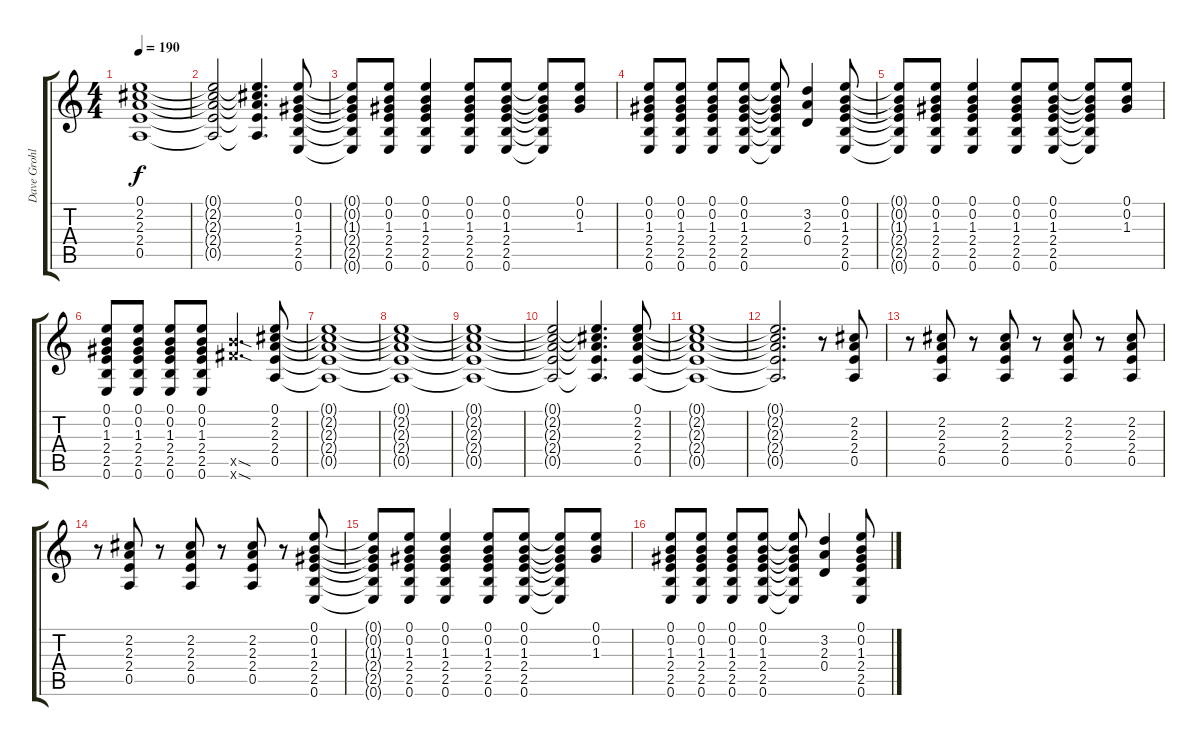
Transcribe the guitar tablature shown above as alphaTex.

\track ("Dave Grohl (Rhythm)" "Dave Grohl") {instrument distortionguitar}
\staff {score tabs}
\tuning (E4 B3 G3 D3 A2 E2) {hide}
\ts (4 4)
\tempo 190
\clef g2
\ks c
(0.1{t} 2.2{t} 2.3{t} 2.4{t} 0.5{t}).1{dy f} |
(0.1{t} 2.2{t} 2.3{t} 2.4{t} 0.5{t}).2 (0.1{t} 2.2{t} 2.3{t} 2.4{t} 0.5{t}).4{d} (0.1 0.2 1.3 2.4 2.5 0.6).8 |
(0.1{t} 0.2{t} 1.3{t} 2.4{t} 2.5{t} 0.6{t}).8 (0.1 0.2 1.3 2.4 2.5 0.6).8 (0.1 0.2 1.3 2.4 2.5 0.6).4 (0.1 0.2 1.3 2.4 2.5 0.6).8 (0.1 0.2 1.3 2.4 2.5 0.6).8 (0.1{t} 0.2{t} 1.3{t} 2.4{t} 2.5{t} 0.6{t}).8 (0.1 0.2 1.3).8 |
(0.1 0.2 1.3 2.4 2.5 0.6).8 (0.1 0.2 1.3 2.4 2.5 0.6).8 (0.1 0.2 1.3 2.4 2.5 0.6).8 (0.1 0.2 1.3 2.4 2.5 0.6).8 (0.1{t} 0.2{t} 1.3{t} 2.4{t} 2.5{t} 0.6{t}).8 (3.2 2.3 0.4).4 (0.1 0.2 1.3 2.4 2.5 0.6).8 |
(0.1{t} 0.2{t} 1.3{t} 2.4{t} 2.5{t} 0.6{t}).8 (0.1 0.2 1.3 2.4 2.5 0.6).8 (0.1 0.2 1.3 2.4 2.5 0.6).4 (0.1 0.2 1.3 2.4 2.5 0.6).8 (0.1 0.2 1.3 2.4 2.5 0.6).8 (0.1{t} 0.2{t} 1.3{t} 2.4{t} 2.5{t} 0.6{t}).8 (0.1 0.2 1.3).8 |
(0.1 0.2 1.3 2.4 2.5 0.6).8 (0.1 0.2 1.3 2.4 2.5 0.6).8 (0.1 0.2 1.3 2.4 2.5 0.6).8 (0.1 0.2 1.3 2.4 2.5 0.6).8 (14.5{sod x} 14.6{sod x}).4{d} (0.1 2.2 2.3 2.4 0.5).8 |
(0.1{t} 2.2{t} 2.3{t} 2.4{t} 0.5{t}).1 |
(0.1{t} 2.2{t} 2.3{t} 2.4{t} 0.5{t}).1 |
(0.1{t} 2.2{t} 2.3{t} 2.4{t} 0.5{t}).1 |
(0.1{t} 2.2{t} 2.3{t} 2.4{t} 0.5{t}).2 (0.1{t} 2.2{t} 2.3{t} 2.4{t} 0.5{t}).4{d} (0.1 2.2 2.3 2.4 0.5).8 |
(0.1{t} 2.2{t} 2.3{t} 2.4{t} 0.5{t}).1 |
(0.1{t} 2.2{t} 2.3{t} 2.4{t} 0.5{t}).2{d} r.8 (2.2 2.3 2.4 0.5).8 |
r.8 (2.2 2.3 2.4 0.5).8 r.8 (2.2 2.3 2.4 0.5).8 r.8 (2.2 2.3 2.4 0.5).8 r.8 (2.2 2.3 2.4 0.5).8 |
r.8 (2.2 2.3 2.4 0.5).8 r.8 (2.2 2.3 2.4 0.5).8 r.8 (2.2 2.3 2.4 0.5).8 r.8 (0.1 0.2 1.3 2.4 2.5 0.6).8 |
(0.1{t} 0.2{t} 1.3{t} 2.4{t} 2.5{t} 0.6{t}).8 (0.1 0.2 1.3 2.4 2.5 0.6).8 (0.1 0.2 1.3 2.4 2.5 0.6).4 (0.1 0.2 1.3 2.4 2.5 0.6).8 (0.1 0.2 1.3 2.4 2.5 0.6).8 (0.1{t} 0.2{t} 1.3{t} 2.4{t} 2.5{t} 0.6{t}).8 (0.1 0.2 1.3).8 |
(0.1 0.2 1.3 2.4 2.5 0.6).8 (0.1 0.2 1.3 2.4 2.5 0.6).8 (0.1 0.2 1.3 2.4 2.5 0.6).8 (0.1 0.2 1.3 2.4 2.5 0.6).8 (0.1{t} 0.2{t} 1.3{t} 2.4{t} 2.5{t} 0.6{t}).8 (3.2 2.3 0.4).4 (0.1 0.2 1.3 2.4 2.5 0.6).8
